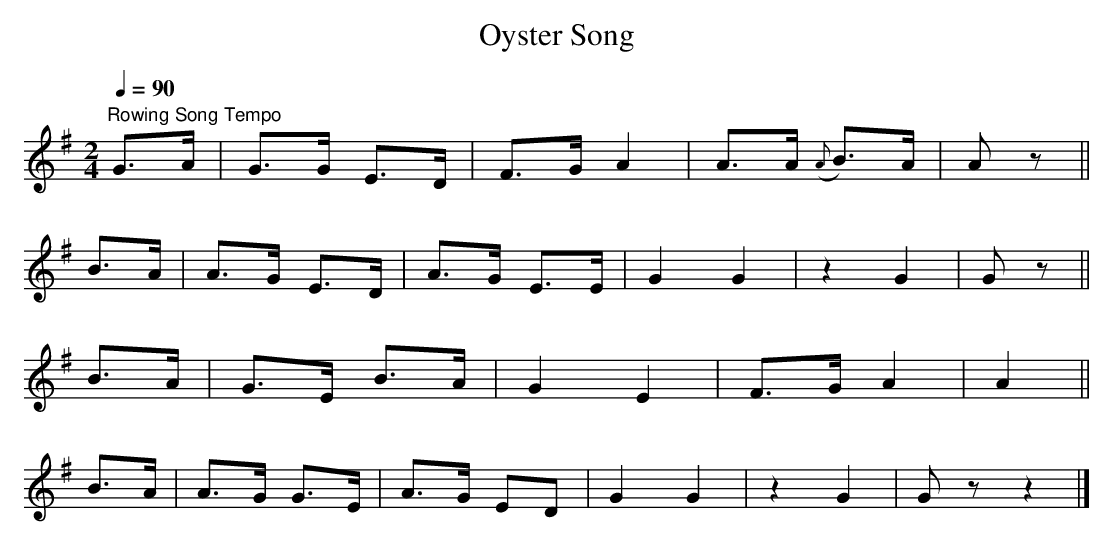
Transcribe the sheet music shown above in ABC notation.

X:1
T:Oyster Song
M:2/4
L:1/8
Q:1/4=90
K:G
"Rowing Song Tempo"
G>A|G>G E>D|F>G A2 |A>A ({A}B>)A|Az  ||
B>A|A>G E>D|A>G E>E|G2      G2  |z2 G2|Gz   ||
B>A|G>E B>A|G2  E2 |F>G     A2  |A2  ||
B>A|A>G G>E|A>G ED |G2      G2  |z2 G2|Gz z2|]
